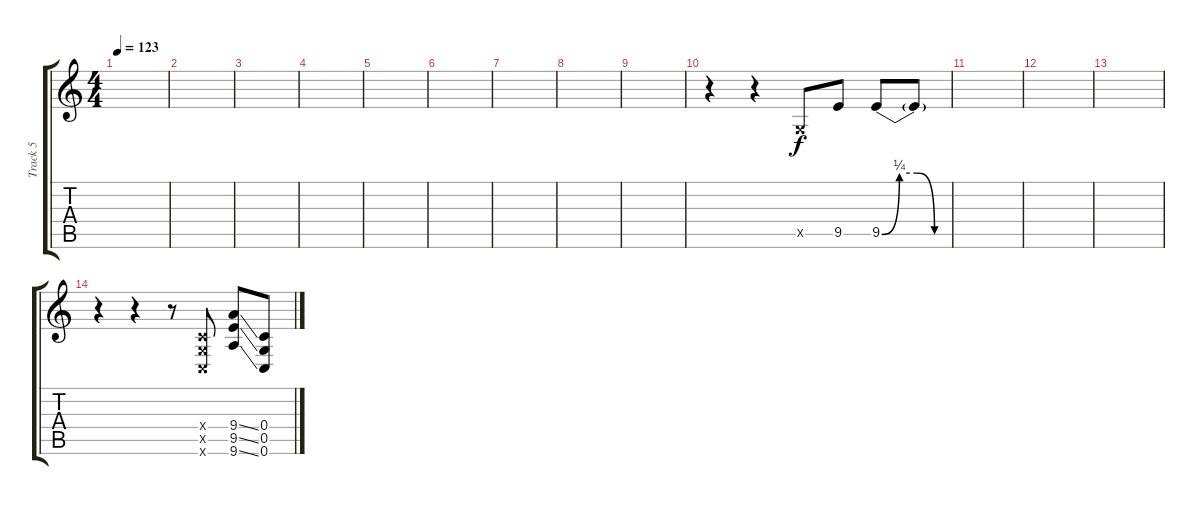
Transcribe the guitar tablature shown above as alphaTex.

\track ("Track 5" "Track 5") {instrument overdrivenguitar}
\staff {score tabs}
\tuning (D4 A3 F3 C3 G2 C2) {hide}
\ts (4 4)
\tempo 123
\clef g2
\ks c
|
|
|
|
|
|
|
|
|
r.4 r.4 0.5{x}.8 9.5.8 9.5{be (custom 0 0 15 1 30 1 45 0 60 0)}.8 9.5{t}.8 |
|
|
|
r.4 r.4 r.8 (0.4{x} 0.5{x} 0.6{x}).8 (9.4{ss} 9.5{ss} 9.6{ss}).8 (0.4 0.5 0.6).8
